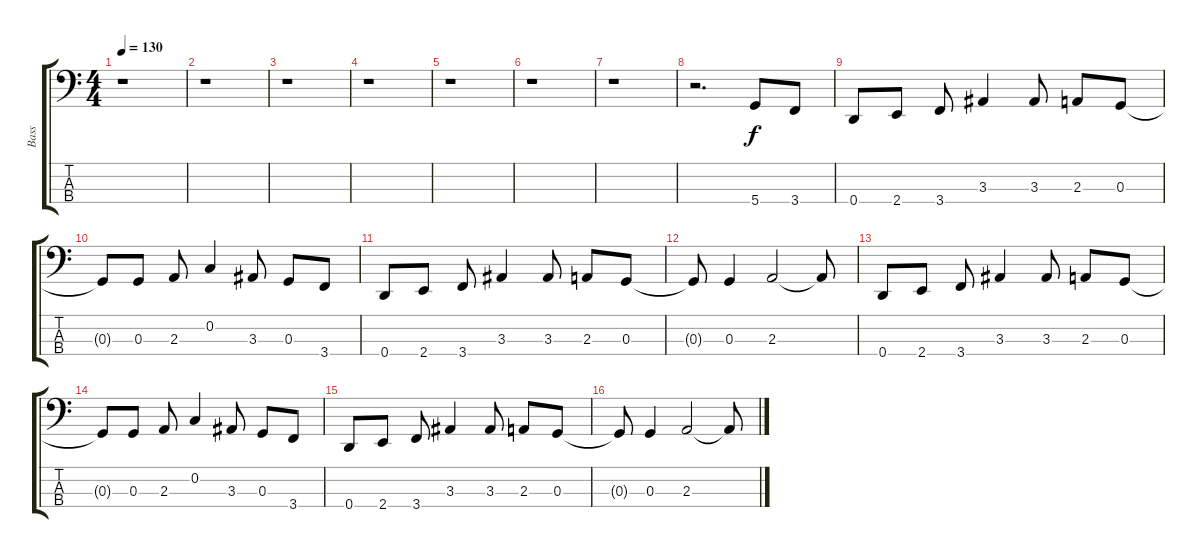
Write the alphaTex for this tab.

\track ("Bass" "Bass") {instrument electricbassfinger}
\staff {score tabs}
\tuning (F2 C2 G1 D1) {hide}
\ts (4 4)
\tempo 130
\clef f4
\ks c
r.1{dy f} |
r.1 |
r.1 |
r.1 |
r.1 |
r.1 |
r.1 |
r.2{d} 5.4.8 3.4.8 |
0.4.8 2.4.8 3.4.8 3.3.4 3.3.8 2.3.8 0.3.8 |
0.3{t}.8 0.3.8 2.3.8 0.2.4 3.3.8 0.3.8 3.4.8 |
0.4.8 2.4.8 3.4.8 3.3.4 3.3.8 2.3.8 0.3.8 |
0.3{t}.8 0.3.4 2.3.2 2.3{t}.8 |
0.4.8 2.4.8 3.4.8 3.3.4 3.3.8 2.3.8 0.3.8 |
0.3{t}.8 0.3.8 2.3.8 0.2.4 3.3.8 0.3.8 3.4.8 |
0.4.8 2.4.8 3.4.8 3.3.4 3.3.8 2.3.8 0.3.8 |
0.3{t}.8 0.3.4 2.3.2 2.3{t}.8
